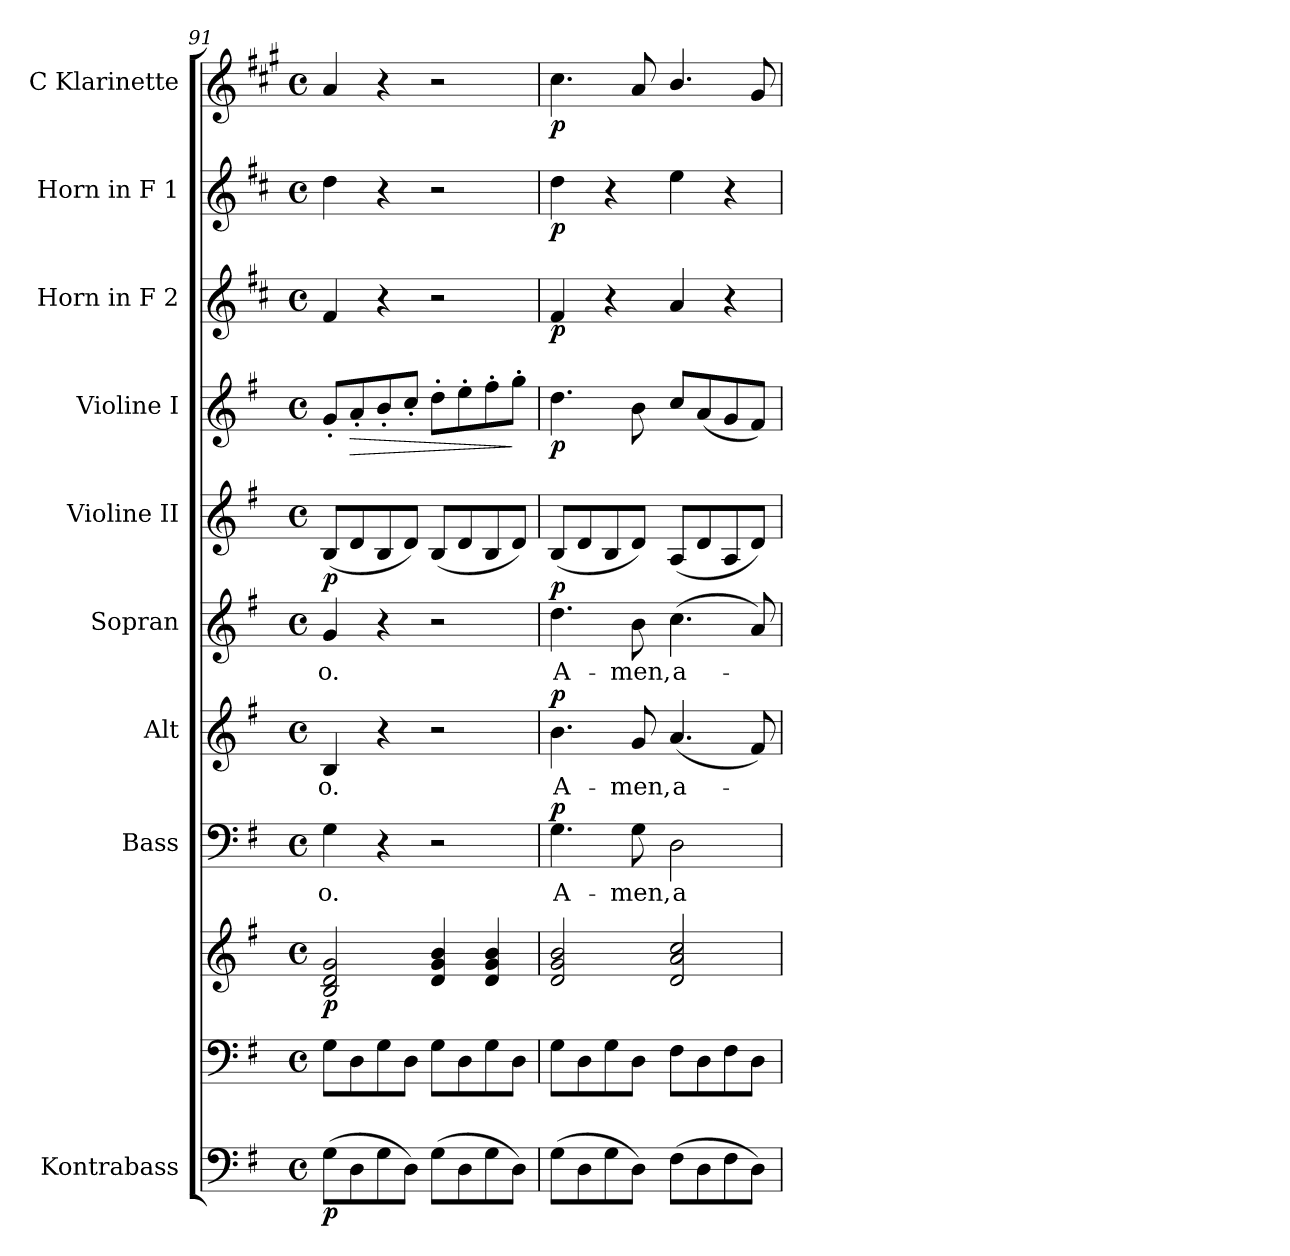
**kern	**dynam	**kern	**kern	**dynam	**kern	**text	**dynam	**kern	**text	**dynam	**kern	**text	**dynam	**kern	**dynam	**kern	**dynam	**kern	**dynam	**kern	**dynam	**kern	**dynam
*part10	*part10	*part9	*part9	*part9	*part8	*part8	*part8	*part7	*part7	*part7	*part6	*part6	*part6	*part5	*part5	*part4	*part4	*part3	*part3	*part2	*part2	*part1	*part1
*staff11	*staff11	*staff10	*staff9	*staff9/10	*staff8	*staff8	*staff8	*staff7	*staff7	*staff7	*staff6	*staff6	*staff6	*staff5	*staff5	*staff4	*staff4	*staff3	*staff3	*staff2	*staff2	*staff1	*staff1
*I"Kontrabass	*	*	*	*	*I"Bass	*	*	*I"Alt	*	*	*I"Sopran	*	*	*I"Violine II	*	*I"Violine I	*	*I"Horn in F 2	*	*I"Horn in F 1	*	*I"C Klarinette	*
*I'Kb.	*	*	*	*	*I'B.	*	*	*I'A.	*	*	*I'S.	*	*	*I'Vl. II	*	*I'Vl. I	*	*	*	*	*	*I'Kl.	*
*clefF4	*	*clefF4	*clefG2	*	*clefF4	*	*	*clefG2	*	*	*clefG2	*	*	*clefG2	*	*clefG2	*	*clefG2	*	*clefG2	*	*clefG2	*
*ITrd7c12	*	*	*	*	*	*	*	*	*	*	*	*	*	*	*	*	*	*ITrd4c7	*	*ITrd4c7	*	*ITrd1c2	*
*k[f#]	*	*k[f#]	*k[f#]	*	*k[f#]	*	*	*k[f#]	*	*	*k[f#]	*	*	*k[f#]	*	*k[f#]	*	*k[f#]	*	*k[f#]	*	*k[f#]	*
*G:	*	*G:	*G:	*	*G:	*	*	*G:	*	*	*G:	*	*	*G:	*	*G:	*	*G:	*	*G:	*	*G:	*
*M4/4	*	*M4/4	*M4/4	*	*M4/4	*	*	*M4/4	*	*	*M4/4	*	*	*M4/4	*	*M4/4	*	*M4/4	*	*M4/4	*	*M4/4	*
*met(c)	*	*met(c)	*met(c)	*	*met(c)	*	*	*met(c)	*	*	*met(c)	*	*	*met(c)	*	*met(c)	*	*met(c)	*	*met(c)	*	*met(c)	*
=91	=91	=91	=91	=91	=91	=91	=91	=91	=91	=91	=91	=91	=91	=91	=91	=91	=91	=91	=91	=91	=91	=91	=91
!	!LO:DY:b	!	!	!LO:DY:b	!	!LO:LY:b	!	!	!LO:LY:b	!	!	!LO:LY:b	!	!	!LO:DY:b	!	!	!	!	!	!	!	!
(>8GG\L	p	8G\L	2B/ 2d/ 2g/	p	4G\	-o.	.	4B/	-o.	.	4g/	-o.	.	(<8B/L	p	8g'</L	.	4B/	.	4g\	.	4g/	.
!	!	!	!	!	!	!	!	!	!	!	!	!	!	!	!	!	!LO:HP:b	!	!	!	!	!	!
8DD\	.	8D\	.	.	.	.	.	.	.	.	.	.	.	8d/	.	8a'</	>	.	.	.	.	.	.
8GG\	.	8G\	.	.	4r	.	.	4r	.	.	4r	.	.	8B/	.	8b'</	.	4r	.	4r	.	4r	.
8DD\J)	.	8D\J	.	.	.	.	.	.	.	.	.	.	.	8d/J)	.	8cc'</J	.	.	.	.	.	.	.
(>8GG\L	.	8G\L	4d/ 4g/ 4b/	.	2r	.	.	2r	.	.	2r	.	.	(<8B/L	.	8dd'>\L	.	2r	.	2r	.	2r	.
8DD\	.	8D\	.	.	.	.	.	.	.	.	.	.	.	8d/	.	8ee'>\	.	.	.	.	.	.	.
8GG\	.	8G\	4d/ 4g/ 4b/	.	.	.	.	.	.	.	.	.	.	8B/	.	8ff#'>\	.	.	.	.	.	.	.
8DD\J)	.	8D\J	.	.	.	.	.	.	.	.	.	.	.	8d/J)	.	8gg'>\J	]	.	.	.	.	.	.
!!LO:PB:g=z
=92	=92	=92	=92	=92	=92	=92	=92	=92	=92	=92	=92	=92	=92	=92	=92	=92	=92	=92	=92	=92	=92	=92	=92
!	!	!	!	!	!	!LO:LY:b	!LO:DY:a	!	!LO:LY:b	!LO:DY:a	!	!LO:LY:b	!LO:DY:a	!	!	!	!LO:DY:b	!	!LO:DY:b	!	!LO:DY:b	!	!LO:DY:b
(>8GG\L	.	8G\L	2d/ 2g/ 2b/	.	4.G\	A-	p	4.b\	A-	p	4.dd\	A-	p	(<8B/L	.	4.dd\	p	4B/	p	4g\	p	4.b\	p
8DD\	.	8D\	.	.	.	.	.	.	.	.	.	.	.	8d/	.	.	.	.	.	.	.	.	.
8GG\	.	8G\	.	.	.	.	.	.	.	.	.	.	.	8B/	.	.	.	4r	.	4r	.	.	.
!	!	!	!	!	!	!LO:LY:b	!	!	!LO:LY:b	!	!	!LO:LY:b	!	!	!	!	!	!	!	!	!	!	!
8DD\J)	.	8D\J	.	.	8G\	-men,	.	8g/	-men,	.	8b\	-men,	.	8d/J)	.	8b\	.	.	.	.	.	8g/	.
!	!	!	!	!	!	!LO:LY:b	!	!	!LO:LY:b	!	!	!LO:LY:b	!	!	!	!	!	!	!	!	!	!	!
(>8FF#\L	.	8F#\L	2d/ 2a/ 2cc/	.	2D\	a-	.	(<4.a/	a-	.	(>4.cc\	a-	.	(<8A/L	.	8cc/L	.	4d/	.	4a\	.	4.a/	.
8DD\	.	8D\	.	.	.	.	.	.	.	.	.	.	.	8d/	.	(<8a/	.	.	.	.	.	.	.
8FF#\	.	8F#\	.	.	.	.	.	.	.	.	.	.	.	8A/	.	8g/	.	4r	.	4r	.	.	.
8DD\J)	.	8D\J	.	.	.	.	.	8f#/)	.	.	8a/)	.	.	8d/J)	.	8f#/J)	.	.	.	.	.	8f#/	.
=	=	=	=	=	=	=	=	=	=	=	=	=	=	=	=	=	=	=	=	=	=	=	=
*-	*-	*-	*-	*-	*-	*-	*-	*-	*-	*-	*-	*-	*-	*-	*-	*-	*-	*-	*-	*-	*-	*-	*-
